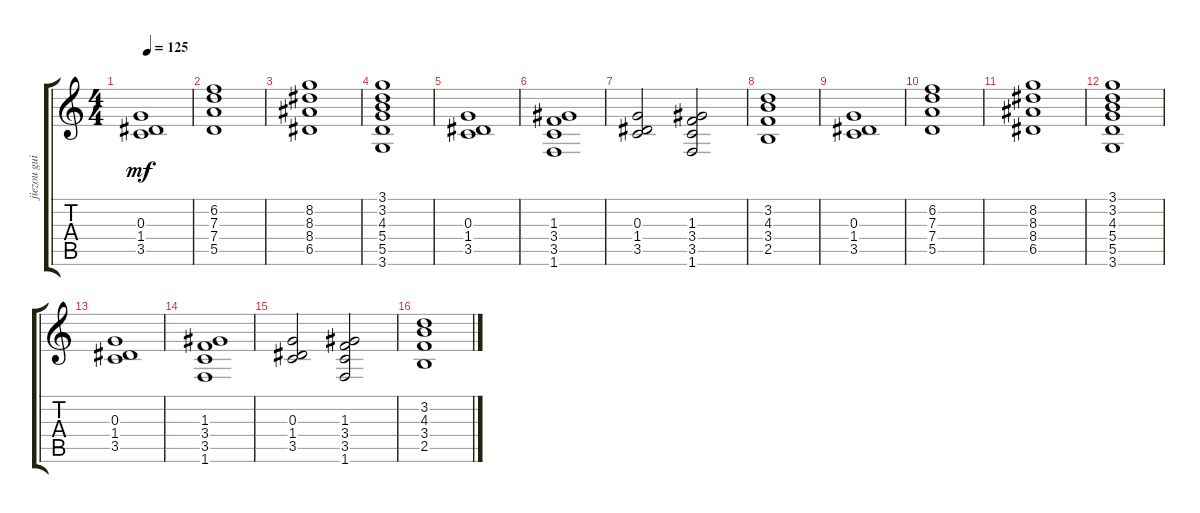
\track ("jiezou guitar" "jiezou gui") {instrument overdrivenguitar}
\staff {score tabs}
\tuning (E4 B3 G3 D3 A2 E2) {hide}
\ts (4 4)
\tempo 125
\clef g2
\ks c
(0.3 1.4 3.5).1{dy mf} |
(6.2 7.3 7.4 5.5).1 |
(8.2 8.3 8.4 6.5).1 |
(3.1 3.2 4.3 5.4 5.5 3.6).1 |
(0.3 1.4 3.5).1 |
(1.3 3.4 3.5 1.6).1 |
(0.3 1.4 3.5).2 (1.3 3.4 3.5 1.6).2 |
(3.2 4.3 3.4 2.5).1 |
(0.3 1.4 3.5).1 |
(6.2 7.3 7.4 5.5).1 |
(8.2 8.3 8.4 6.5).1 |
(3.1 3.2 4.3 5.4 5.5 3.6).1 |
(0.3 1.4 3.5).1 |
(1.3 3.4 3.5 1.6).1 |
(0.3 1.4 3.5).2 (1.3 3.4 3.5 1.6).2 |
(3.2 4.3 3.4 2.5).1
